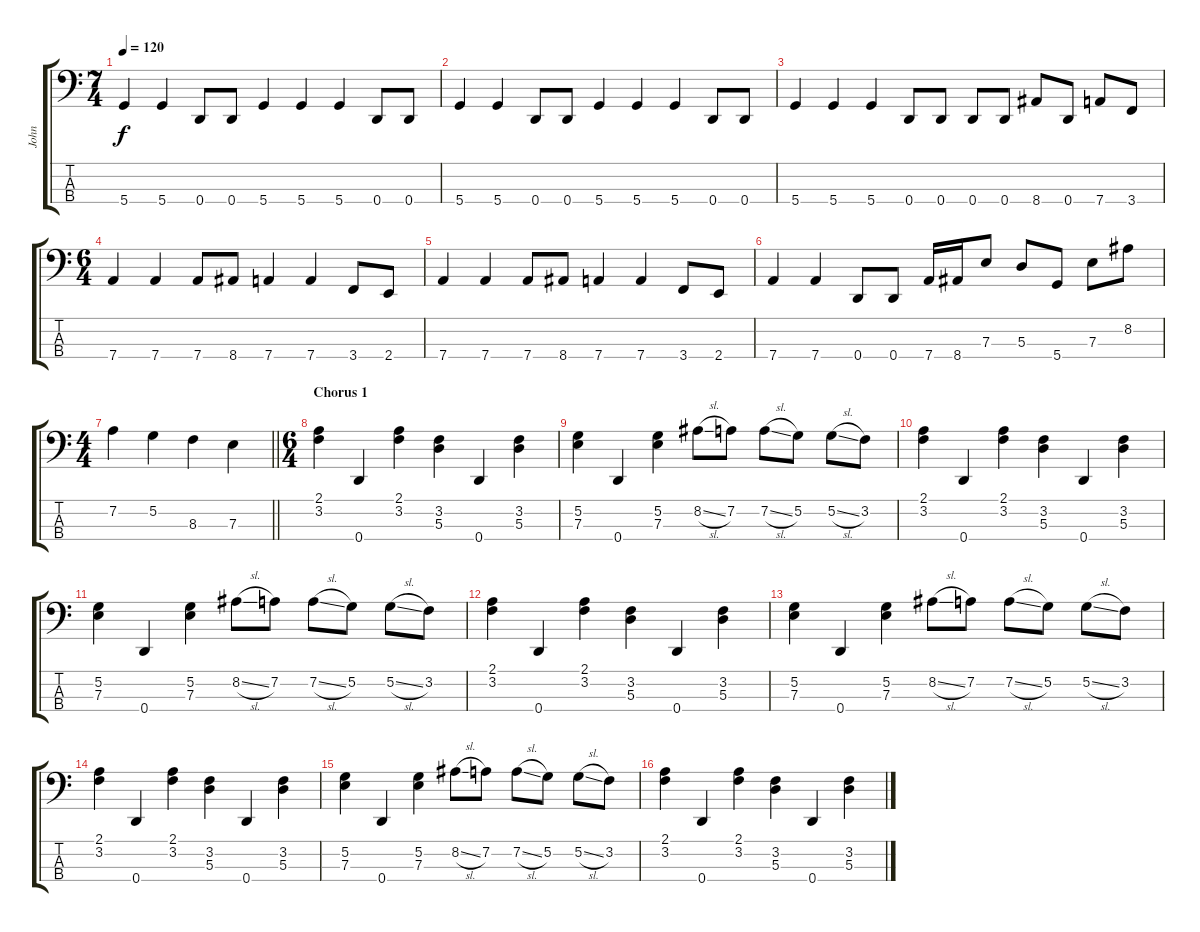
\track ("John" "John") {solo instrument electricbassfinger}
\staff {score tabs}
\tuning (G2 D2 A1 D1) {hide}
\ts (7 4)
\tempo 120
\clef f4
\ks c
5.4.4{dy f} 5.4.4 0.4.8 0.4.8 5.4.4 5.4.4 5.4.4 0.4.8 0.4.8 |
5.4.4 5.4.4 0.4.8 0.4.8 5.4.4 5.4.4 5.4.4 0.4.8 0.4.8 |
5.4.4 5.4.4 5.4.4 0.4.8 0.4.8 0.4.8 0.4.8 8.4.8 0.4.8 7.4.8 3.4.8 |
\ts (6 4)
7.4.4 7.4.4 7.4.8 8.4.8 7.4.4 7.4.4 3.4.8 2.4.8 |
7.4.4 7.4.4 7.4.8 8.4.8 7.4.4 7.4.4 3.4.8 2.4.8 |
7.4.4 7.4.4 0.4.8 0.4.8 7.4.16 8.4.16 7.3.8 5.3.8 5.4.8 7.3.8 8.2.8 |
\ts (4 4)
\barLineRight lightlight
7.2.4 5.2.4 8.3.4 7.3.4 |
\ts (6 4)
\section ("" "Chorus 1")
(2.1 3.2).4 0.4.4 (2.1 3.2).4 (3.2 5.3).4 0.4.4 (3.2 5.3).4 |
(5.2 7.3).4 0.4.4 (5.2 7.3).4 8.2{sl}.8 7.2.8 7.2{sl}.8 5.2.8 5.2{sl}.8 3.2.8 |
(2.1 3.2).4 0.4.4 (2.1 3.2).4 (3.2 5.3).4 0.4.4 (3.2 5.3).4 |
(5.2 7.3).4 0.4.4 (5.2 7.3).4 8.2{sl}.8 7.2.8 7.2{sl}.8 5.2.8 5.2{sl}.8 3.2.8 |
(2.1 3.2).4 0.4.4 (2.1 3.2).4 (3.2 5.3).4 0.4.4 (3.2 5.3).4 |
(5.2 7.3).4 0.4.4 (5.2 7.3).4 8.2{sl}.8 7.2.8 7.2{sl}.8 5.2.8 5.2{sl}.8 3.2.8 |
(2.1 3.2).4 0.4.4 (2.1 3.2).4 (3.2 5.3).4 0.4.4 (3.2 5.3).4 |
(5.2 7.3).4 0.4.4 (5.2 7.3).4 8.2{sl}.8 7.2.8 7.2{sl}.8 5.2.8 5.2{sl}.8 3.2.8 |
(2.1 3.2).4 0.4.4 (2.1 3.2).4 (3.2 5.3).4 0.4.4 (3.2 5.3).4
